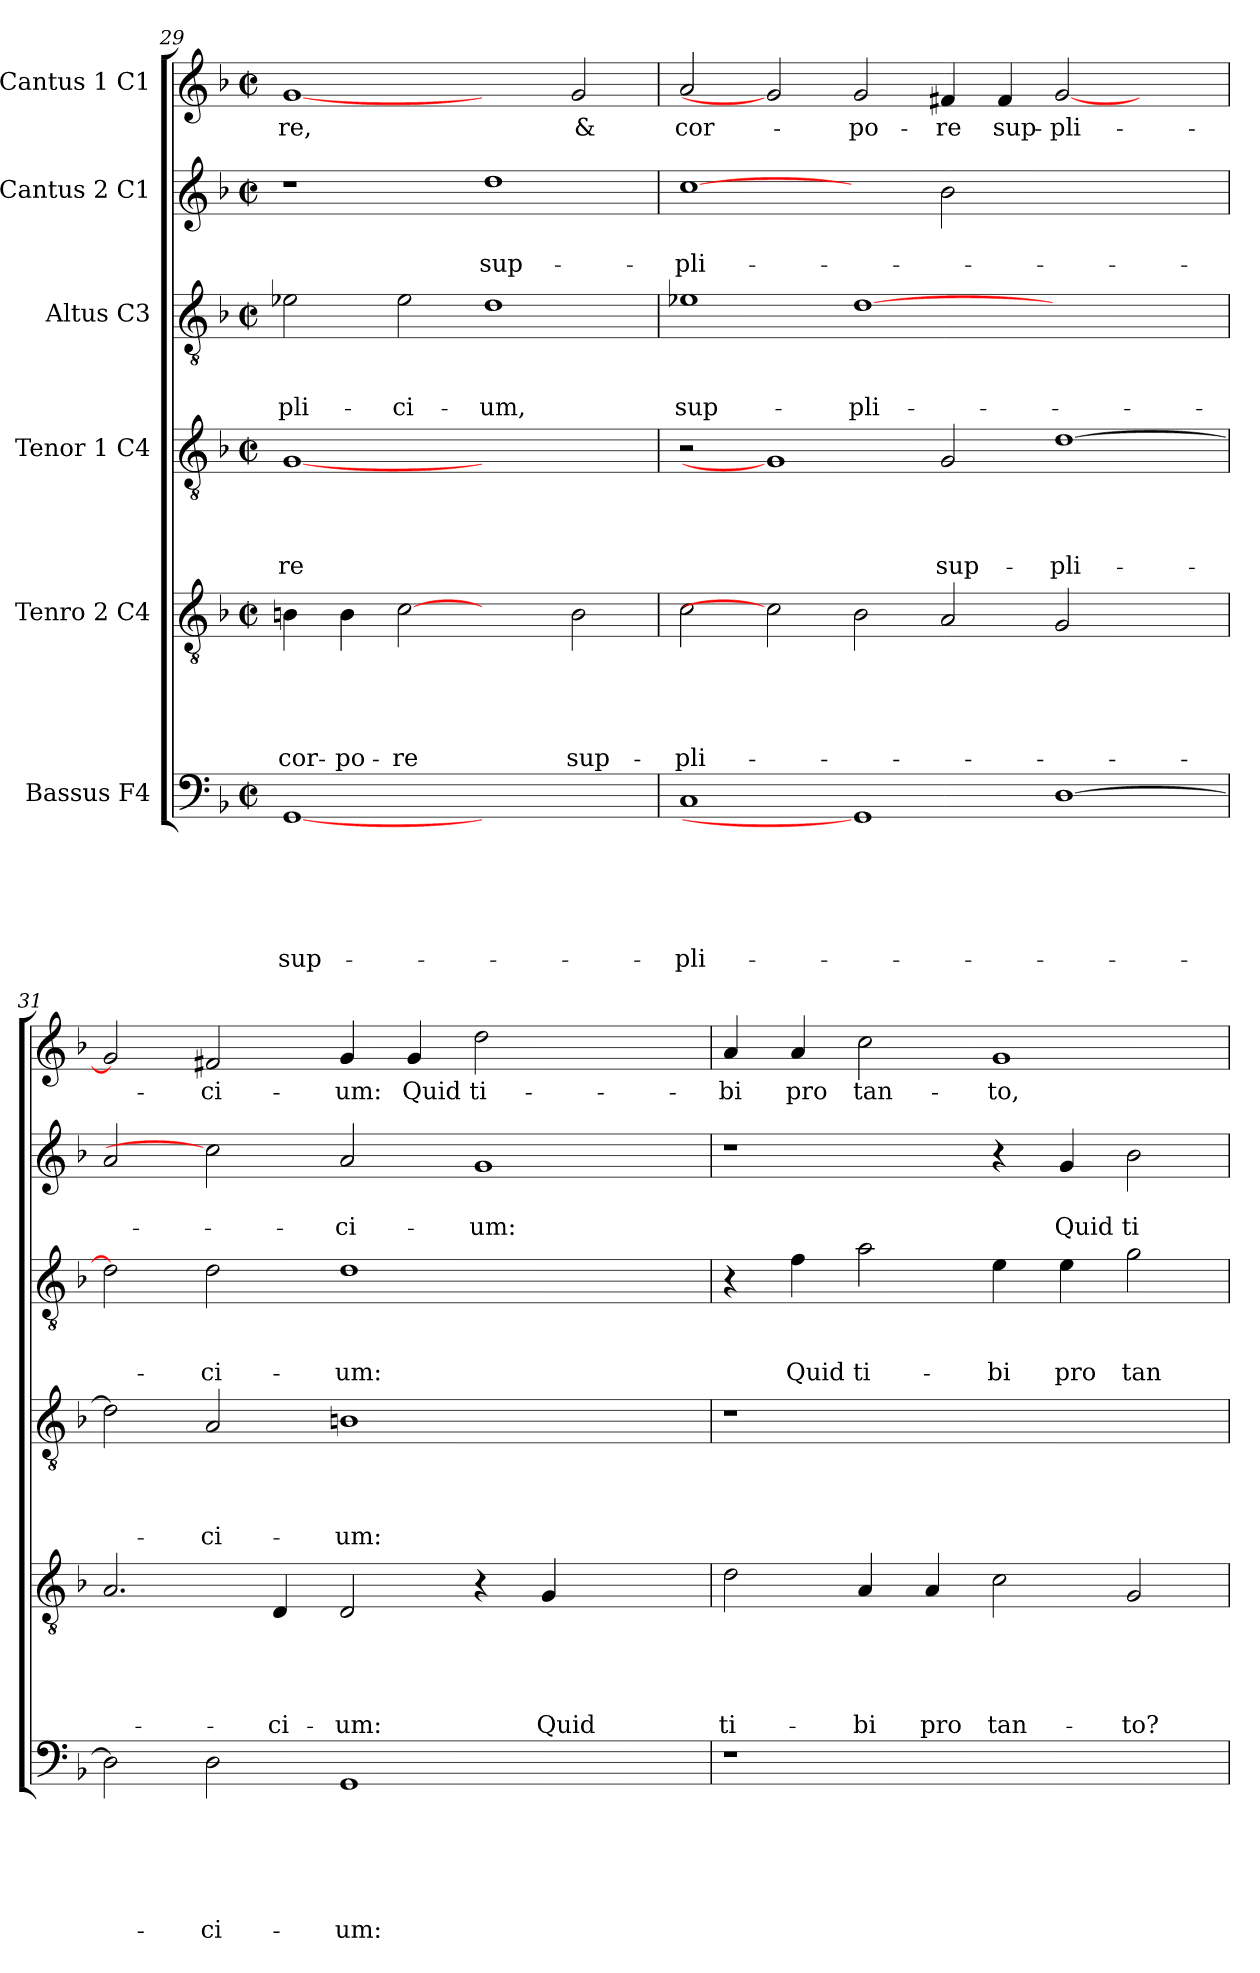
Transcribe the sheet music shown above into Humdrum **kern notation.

**kern	**text	**text	**text	**text	**text	**text	**kern	**text	**text	**text	**text	**text	**kern	**text	**text	**text	**text	**kern	**text	**text	**text	**kern	**text	**text	**kern	**text
*part6	*part6	*part6	*part6	*part6	*part6	*part6	*part5	*part5	*part5	*part5	*part5	*part5	*part4	*part4	*part4	*part4	*part4	*part3	*part3	*part3	*part3	*part2	*part2	*part2	*part1	*part1
*staff6	*staff6	*staff6	*staff6	*staff6	*staff6	*staff6	*staff5	*staff5	*staff5	*staff5	*staff5	*staff5	*staff4	*staff4	*staff4	*staff4	*staff4	*staff3	*staff3	*staff3	*staff3	*staff2	*staff2	*staff2	*staff1	*staff1
*I"Bassus F4	*	*	*	*	*	*	*I"Tenro 2 C4	*	*	*	*	*	*I"Tenor 1 C4	*	*	*	*	*I"Altus C3	*	*	*	*I"Cantus 2 C1	*	*	*I"Cantus 1 C1	*
*clefF4	*	*	*	*	*	*	*clefGv2	*	*	*	*	*	*clefGv2	*	*	*	*	*clefGv2	*	*	*	*clefG2	*	*	*clefG2	*
*k[b-]	*	*	*	*	*	*	*k[b-]	*	*	*	*	*	*k[b-]	*	*	*	*	*k[b-]	*	*	*	*k[b-]	*	*	*k[b-]	*
*F:	*	*	*	*	*	*	*F:	*	*	*	*	*	*F:	*	*	*	*	*F:	*	*	*	*F:	*	*	*F:	*
*M2/2	*	*	*	*	*	*	*M2/2	*	*	*	*	*	*M2/2	*	*	*	*	*M2/2	*	*	*	*M2/2	*	*	*M2/2	*
*met(c|)	*	*	*	*	*	*	*met(c|)	*	*	*	*	*	*met(c|)	*	*	*	*	*met(c|)	*	*	*	*met(c|)	*	*	*met(c|)	*
=29	=29	=29	=29	=29	=29	=29	=29	=29	=29	=29	=29	=29	=29	=29	=29	=29	=29	=29	=29	=29	=29	=29	=29	=29	=29	=29
[1GG	.	.	.	.	.	sup-	4Bn\	.	.	.	.	cor-	[1G	.	.	.	-re	2e-X\	.	.	-pli-	1r	.	.	[1g	-re,
.	.	.	.	.	.	.	4B\	.	.	.	.	-po-	.	.	.	.	.	.	.	.	.	.	.	.	.	.
.	.	.	.	.	.	.	[2c	.	.	.	.	-re	.	.	.	.	.	2e-\	.	.	-ci-	.	.	.	.	.
1ryy	.	.	.	.	.	.	2ryy	.	.	.	.	.	1ryy	.	.	.	.	1d	.	.	-um,	1dd	.	sup-	2ryy	.
.	.	.	.	.	.	.	2B\	.	.	.	.	sup-	.	.	.	.	.	.	.	.	.	.	.	.	2g/	&
=30	=30	=30	=30	=30	=30	=30	=30	=30	=30	=30	=30	=30	=30	=30	=30	=30	=30	=30	=30	=30	=30	=30	=30	=30	=30	=30
1C	.	.	.	.	.	-pli-	2c\	.	.	.	.	-pli-	2r	.	.	.	.	1e-X	.	.	sup-	[1cc	.	-pli-	2a/	cor-
.	.	.	.	.	.	.	2c]	.	.	.	.	.	1G]	.	.	.	.	.	.	.	.	.	.	.	2g]	.
1GG]	.	.	.	.	.	.	2B-\	.	.	.	.	.	.	.	.	.	.	[1d	.	.	-pli-	2ryy	.	.	2g/	-po-
.	.	.	.	.	.	.	2A/	.	.	.	.	.	2G/	.	.	.	sup-	.	.	.	.	2b-\	.	.	4f#X/	-re
.	.	.	.	.	.	.	.	.	.	.	.	.	.	.	.	.	.	.	.	.	.	.	.	.	4f#/	sup-
[1D	.	.	.	.	.	.	2G/	.	.	.	.	.	[1d	.	.	.	-pli-	1ryy	.	.	.	1ryy	.	.	[2g/	-pli-
.	.	.	.	.	.	.	2ryy	.	.	.	.	.	.	.	.	.	.	.	.	.	.	.	.	.	2ryy	.
=31	=31	=31	=31	=31	=31	=31	=31	=31	=31	=31	=31	=31	=31	=31	=31	=31	=31	=31	=31	=31	=31	=31	=31	=31	=31	=31
2D\]	.	.	.	.	.	.	2.A/	.	.	.	.	.	2d\]	.	.	.	.	2d\]	.	.	.	2a/	.	.	2g/]	.
2D\	.	.	.	.	.	-ci-	.	.	.	.	.	.	2A/	.	.	.	-ci-	2d\	.	.	-ci-	2cc]	.	.	2f#X/	-ci-
.	.	.	.	.	.	.	4D/	.	.	.	.	-ci-	.	.	.	.	.	.	.	.	.	.	.	.	.	.
1GG	.	.	.	.	.	-um:	2D/	.	.	.	.	-um:	1Bn	.	.	.	-um:	1d	.	.	-um:	2a/	.	-ci-	4g/	-um:
.	.	.	.	.	.	.	.	.	.	.	.	.	.	.	.	.	.	.	.	.	.	.	.	.	4g/	Quid
.	.	.	.	.	.	.	4r	.	.	.	.	.	.	.	.	.	.	.	.	.	.	1g	.	-um:	2dd\	ti-
.	.	.	.	.	.	.	4G/	.	.	.	.	Quid	.	.	.	.	.	.	.	.	.	.	.	.	.	.
2ryy	.	.	.	.	.	.	2ryy	.	.	.	.	.	2ryy	.	.	.	.	2ryy	.	.	.	.	.	.	2ryy	.
=32	=32	=32	=32	=32	=32	=32	=32	=32	=32	=32	=32	=32	=32	=32	=32	=32	=32	=32	=32	=32	=32	=32	=32	=32	=32	=32
1r	.	.	.	.	.	.	2d\	.	.	.	.	ti-	1r	.	.	.	.	4r	.	.	.	1r	.	.	4a/	-bi
.	.	.	.	.	.	.	.	.	.	.	.	.	.	.	.	.	.	4f\	.	.	Quid	.	.	.	4a/	pro
.	.	.	.	.	.	.	4A/	.	.	.	.	-bi	.	.	.	.	.	2a\	.	.	ti-	.	.	.	2cc\	tan-
.	.	.	.	.	.	.	4A/	.	.	.	.	pro	.	.	.	.	.	.	.	.	.	.	.	.	.	.
1ryy	.	.	.	.	.	.	2c\	.	.	.	.	tan-	1ryy	.	.	.	.	4e\	.	.	-bi	4r	.	.	1g	-to,
.	.	.	.	.	.	.	.	.	.	.	.	.	.	.	.	.	.	4e\	.	.	pro	4g/	.	Quid	.	.
.	.	.	.	.	.	.	2G/	.	.	.	.	-to?	.	.	.	.	.	2g\	.	.	tan-	2b-\	.	ti-	.	.
=	=	=	=	=	=	=	=	=	=	=	=	=	=	=	=	=	=	=	=	=	=	=	=	=	=	=
*-	*-	*-	*-	*-	*-	*-	*-	*-	*-	*-	*-	*-	*-	*-	*-	*-	*-	*-	*-	*-	*-	*-	*-	*-	*-	*-
